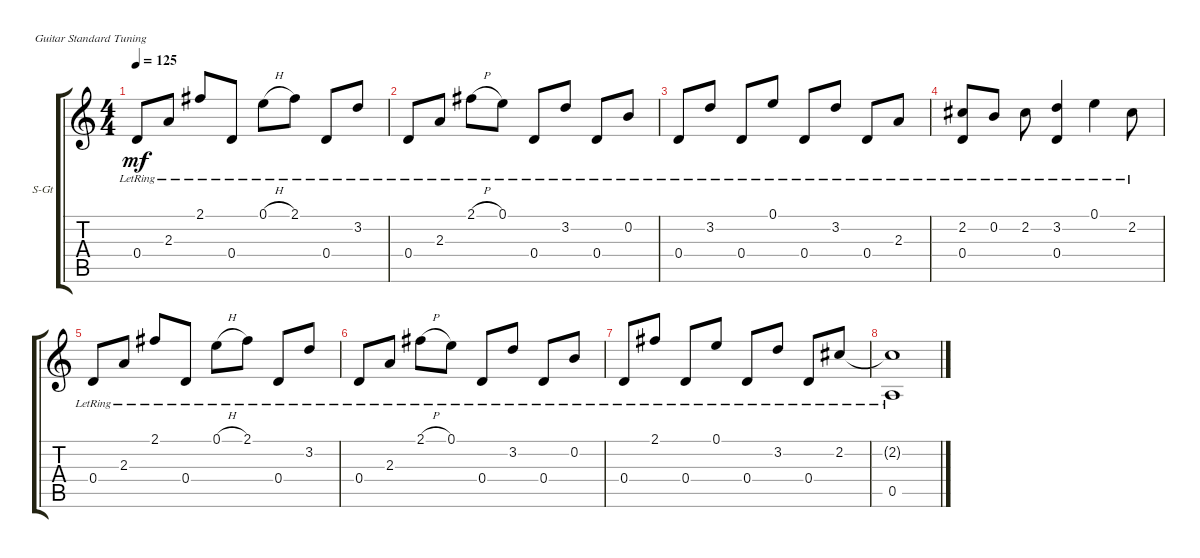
\defaultSystemsLayout 4
\bracketExtendMode groupsimilarinstruments
\firstSystemTrackNameOrientation horizontal
\otherSystemsTrackNameOrientation horizontal
\track ("Steel Guitar" "S-Gt") {instrument acousticguitarsteel}
\staff {score tabs}
\tuning (E4 B3 G3 D3 A2 E2)
\ts (4 4)
\tempo 125
\clef g2
\ks c
0.4{lr}.8{dy mf instrument acousticguitarsteel} 2.3{lr}.8 2.1{lr}.8 0.4{lr}.8 0.1{h lr}.8 2.1{lr}.8 0.4{lr}.8 3.2{lr}.8 |
0.4{lr}.8 2.3{lr}.8 2.1{h lr}.8 0.1{lr}.8 0.4{lr}.8 3.2{lr}.8 0.4{lr}.8 0.2{lr}.8 |
0.4{lr}.8 3.2{lr}.8 0.4{lr}.8 0.1{lr}.8 0.4{lr}.8 3.2{lr}.8 0.4{lr}.8 2.3{lr}.8 |
(2.2{lr} 0.4{lr}).8 0.2{lr}.8 2.2{lr}.8 (3.2{lr} 0.4{lr}).4 0.1{lr}.4 2.2{lr}.8 |
0.4{lr}.8 2.3{lr}.8 2.1{lr}.8 0.4{lr}.8 0.1{h lr}.8 2.1{lr}.8 0.4{lr}.8 3.2{lr}.8 |
0.4{lr}.8 2.3{lr}.8 2.1{h lr}.8 0.1{lr}.8 0.4{lr}.8 3.2{lr}.8 0.4{lr}.8 0.2{lr}.8 |
0.4{lr}.8 2.1{lr}.8 0.4{lr}.8 0.1{lr}.8 0.4{lr}.8 3.2{lr}.8 0.4{lr}.8 2.2{lr}.8 |
(2.2{lr t} 0.5).1
